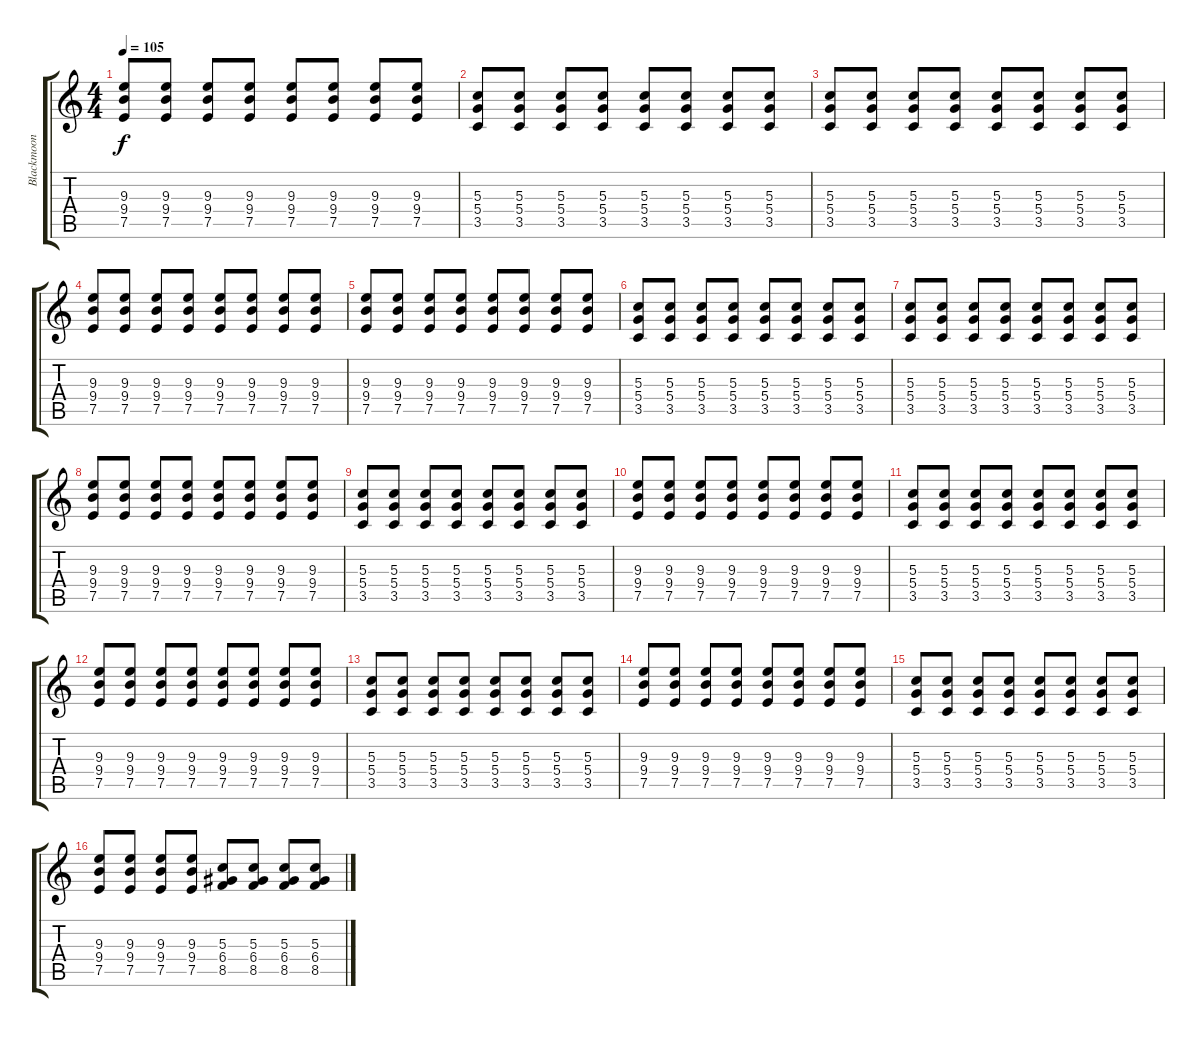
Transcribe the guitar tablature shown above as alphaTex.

\track ("Blackmoon" "Blackmoon") {instrument overdrivenguitar}
\staff {score tabs}
\tuning (E4 B3 G3 D3 A2 E2) {hide}
\ts (4 4)
\tempo 105
\clef g2
\ks c
(9.3 9.4 7.5).8{dy f} (9.3 9.4 7.5).8 (9.3 9.4 7.5).8 (9.3 9.4 7.5).8 (9.3 9.4 7.5).8 (9.3 9.4 7.5).8 (9.3 9.4 7.5).8 (9.3 9.4 7.5).8 |
(5.3 5.4 3.5).8 (5.3 5.4 3.5).8 (5.3 5.4 3.5).8 (5.3 5.4 3.5).8 (5.3 5.4 3.5).8 (5.3 5.4 3.5).8 (5.3 5.4 3.5).8 (5.3 5.4 3.5).8 |
(5.3 5.4 3.5).8 (5.3 5.4 3.5).8 (5.3 5.4 3.5).8 (5.3 5.4 3.5).8 (5.3 5.4 3.5).8 (5.3 5.4 3.5).8 (5.3 5.4 3.5).8 (5.3 5.4 3.5).8 |
(9.3 9.4 7.5).8 (9.3 9.4 7.5).8 (9.3 9.4 7.5).8 (9.3 9.4 7.5).8 (9.3 9.4 7.5).8 (9.3 9.4 7.5).8 (9.3 9.4 7.5).8 (9.3 9.4 7.5).8 |
(9.3 9.4 7.5).8 (9.3 9.4 7.5).8 (9.3 9.4 7.5).8 (9.3 9.4 7.5).8 (9.3 9.4 7.5).8 (9.3 9.4 7.5).8 (9.3 9.4 7.5).8 (9.3 9.4 7.5).8 |
(5.3 5.4 3.5).8 (5.3 5.4 3.5).8 (5.3 5.4 3.5).8 (5.3 5.4 3.5).8 (5.3 5.4 3.5).8 (5.3 5.4 3.5).8 (5.3 5.4 3.5).8 (5.3 5.4 3.5).8 |
(5.3 5.4 3.5).8 (5.3 5.4 3.5).8 (5.3 5.4 3.5).8 (5.3 5.4 3.5).8 (5.3 5.4 3.5).8 (5.3 5.4 3.5).8 (5.3 5.4 3.5).8 (5.3 5.4 3.5).8 |
(9.3 9.4 7.5).8 (9.3 9.4 7.5).8 (9.3 9.4 7.5).8 (9.3 9.4 7.5).8 (9.3 9.4 7.5).8 (9.3 9.4 7.5).8 (9.3 9.4 7.5).8 (9.3 9.4 7.5).8 |
(5.3 5.4 3.5).8 (5.3 5.4 3.5).8 (5.3 5.4 3.5).8 (5.3 5.4 3.5).8 (5.3 5.4 3.5).8 (5.3 5.4 3.5).8 (5.3 5.4 3.5).8 (5.3 5.4 3.5).8 |
(9.3 9.4 7.5).8 (9.3 9.4 7.5).8 (9.3 9.4 7.5).8 (9.3 9.4 7.5).8 (9.3 9.4 7.5).8 (9.3 9.4 7.5).8 (9.3 9.4 7.5).8 (9.3 9.4 7.5).8 |
(5.3 5.4 3.5).8 (5.3 5.4 3.5).8 (5.3 5.4 3.5).8 (5.3 5.4 3.5).8 (5.3 5.4 3.5).8 (5.3 5.4 3.5).8 (5.3 5.4 3.5).8 (5.3 5.4 3.5).8 |
(9.3 9.4 7.5).8 (9.3 9.4 7.5).8 (9.3 9.4 7.5).8 (9.3 9.4 7.5).8 (9.3 9.4 7.5).8 (9.3 9.4 7.5).8 (9.3 9.4 7.5).8 (9.3 9.4 7.5).8 |
(5.3 5.4 3.5).8 (5.3 5.4 3.5).8 (5.3 5.4 3.5).8 (5.3 5.4 3.5).8 (5.3 5.4 3.5).8 (5.3 5.4 3.5).8 (5.3 5.4 3.5).8 (5.3 5.4 3.5).8 |
(9.3 9.4 7.5).8 (9.3 9.4 7.5).8 (9.3 9.4 7.5).8 (9.3 9.4 7.5).8 (9.3 9.4 7.5).8 (9.3 9.4 7.5).8 (9.3 9.4 7.5).8 (9.3 9.4 7.5).8 |
(5.3 5.4 3.5).8 (5.3 5.4 3.5).8 (5.3 5.4 3.5).8 (5.3 5.4 3.5).8 (5.3 5.4 3.5).8 (5.3 5.4 3.5).8 (5.3 5.4 3.5).8 (5.3 5.4 3.5).8 |
(9.3 9.4 7.5).8 (9.3 9.4 7.5).8 (9.3 9.4 7.5).8 (9.3 9.4 7.5).8 (5.3 6.4 8.5).8 (5.3 6.4 8.5).8 (5.3 6.4 8.5).8 (5.3 6.4 8.5).8
